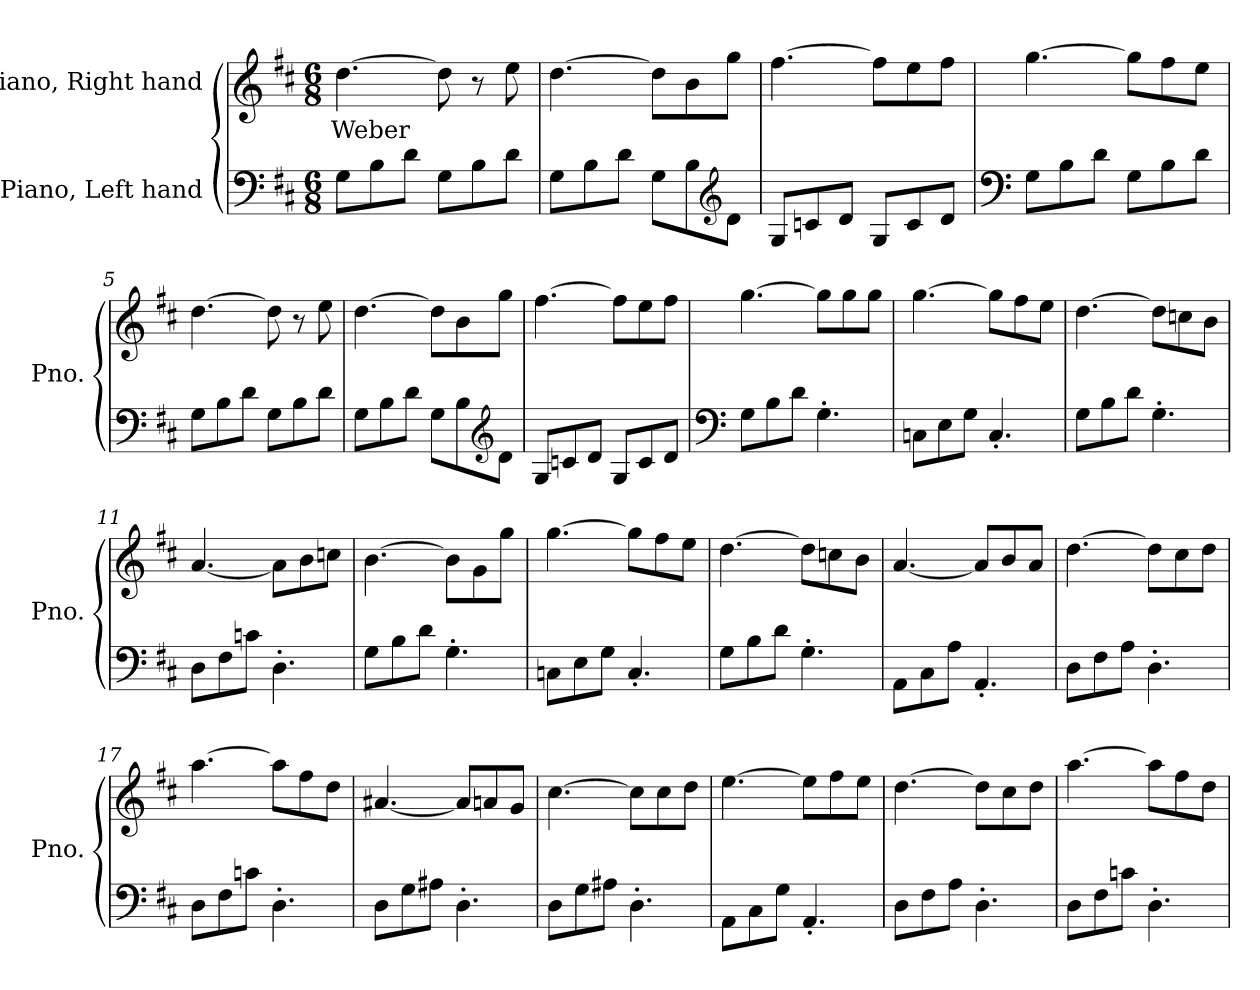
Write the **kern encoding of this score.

**kern	**kern	**text
*part2	*part1	*part1
*staff2	*staff1	*staff1
*I"Piano, Left hand	*I"Piano, Right hand	*
*I'Pno.	*I'Pno.	*
*clefF4	*clefG2	*
*k[f#c#]	*k[f#c#]	*
*M6/8	*M6/8	*
*MM100	*MM100	*
=1	=1	=1
!	!	!LO:LY:b
8G\L	[4.dd\	Weber
8B\	.	.
8d\J	.	.
8G\L	8dd\]	.
8B\	8r	.
8d\J	8ee\	.
=2	=2	=2
8G\L	[4.dd\	.
8B\	.	.
8d\J	.	.
8G\L	8dd\L]	.
8B\	8b\	.
*clefG2	*	*
8d\J	8gg\J	.
=3	=3	=3
8G/L	[4.ff#\	.
8cn/	.	.
8d/J	.	.
8G/L	8ff#\L]	.
8c/	8ee\	.
8d/J	8ff#\J	.
=4	=4	=4
*clefF4	*	*
8G\L	[4.gg\	.
8B\	.	.
8d\J	.	.
8G\L	8gg\L]	.
8B\	8ff#\	.
8d\J	8ee\J	.
!!LO:LB:g=z
=5	=5	=5
8G\L	[4.dd\	.
8B\	.	.
8d\J	.	.
8G\L	8dd\]	.
8B\	8r	.
8d\J	8ee\	.
=6	=6	=6
8G\L	[4.dd\	.
8B\	.	.
8d\J	.	.
8G\L	8dd\L]	.
8B\	8b\	.
*clefG2	*	*
8d\J	8gg\J	.
=7	=7	=7
8G/L	[4.ff#\	.
8cn/	.	.
8d/J	.	.
8G/L	8ff#\L]	.
8c/	8ee\	.
8d/J	8ff#\J	.
=8	=8	=8
*clefF4	*	*
8G\L	[4.gg\	.
8B\	.	.
8d\J	.	.
4.G'\	8gg\L]	.
.	8gg\	.
.	8gg\J	.
=9	=9	=9
8Cn\L	[4.gg\	.
8E\	.	.
8G\J	.	.
4.C'/	8gg\L]	.
.	8ff#\	.
.	8ee\J	.
!!LO:LB:g=z
=10	=10	=10
8G\L	[4.dd\	.
8B\	.	.
8d\J	.	.
4.G'\	8dd\L]	.
.	8ccn\	.
.	8b\J	.
=11	=11	=11
8D\L	[4.a/	.
8F#\	.	.
8cn\J	.	.
4.D'\	8a\L]	.
.	8b\	.
.	8ccn\J	.
=12	=12	=12
8G\L	[4.b\	.
8B\	.	.
8d\J	.	.
4.G'\	8b\L]	.
.	8g\	.
.	8gg\J	.
=13	=13	=13
8Cn\L	[4.gg\	.
8E\	.	.
8G\J	.	.
4.C'/	8gg\L]	.
.	8ff#\	.
.	8ee\J	.
=14	=14	=14
8G\L	[4.dd\	.
8B\	.	.
8d\J	.	.
4.G'\	8dd\L]	.
.	8ccn\	.
.	8b\J	.
=15	=15	=15
8AA\L	[4.a/	.
8C#\	.	.
8A\J	.	.
4.AA'/	8a/L]	.
.	8b/	.
.	8a/J	.
!!LO:LB:g=z
=16	=16	=16
8D\L	[4.dd\	.
8F#\	.	.
8A\J	.	.
4.D'\	8dd\L]	.
.	8cc#\	.
.	8dd\J	.
=17	=17	=17
8D\L	[4.aa\	.
8F#\	.	.
8cn\J	.	.
4.D'\	8aa\L]	.
.	8ff#\	.
.	8dd\J	.
=18	=18	=18
8D\L	[4.a#X/	.
8G\	.	.
8A#X\J	.	.
4.D'\	8a#/L]	.
.	8an/	.
.	8g/J	.
=19	=19	=19
8D\L	[4.cc#\	.
8G\	.	.
8A#X\J	.	.
4.D'\	8cc#\L]	.
.	8cc#\	.
.	8dd\J	.
=20	=20	=20
8AA\L	[4.ee\	.
8C#\	.	.
8G\J	.	.
4.AA'/	8ee\L]	.
.	8ff#\	.
.	8ee\J	.
=21	=21	=21
8D\L	[4.dd\	.
8F#\	.	.
8A\J	.	.
4.D'\	8dd\L]	.
.	8cc#\	.
.	8dd\J	.
!!LO:LB:g=z
=22	=22	=22
8D\L	[4.aa\	.
8F#\	.	.
8cn\J	.	.
4.D'\	8aa\L]	.
.	8ff#\	.
.	8dd\J	.
=	=	=
*-	*-	*-
